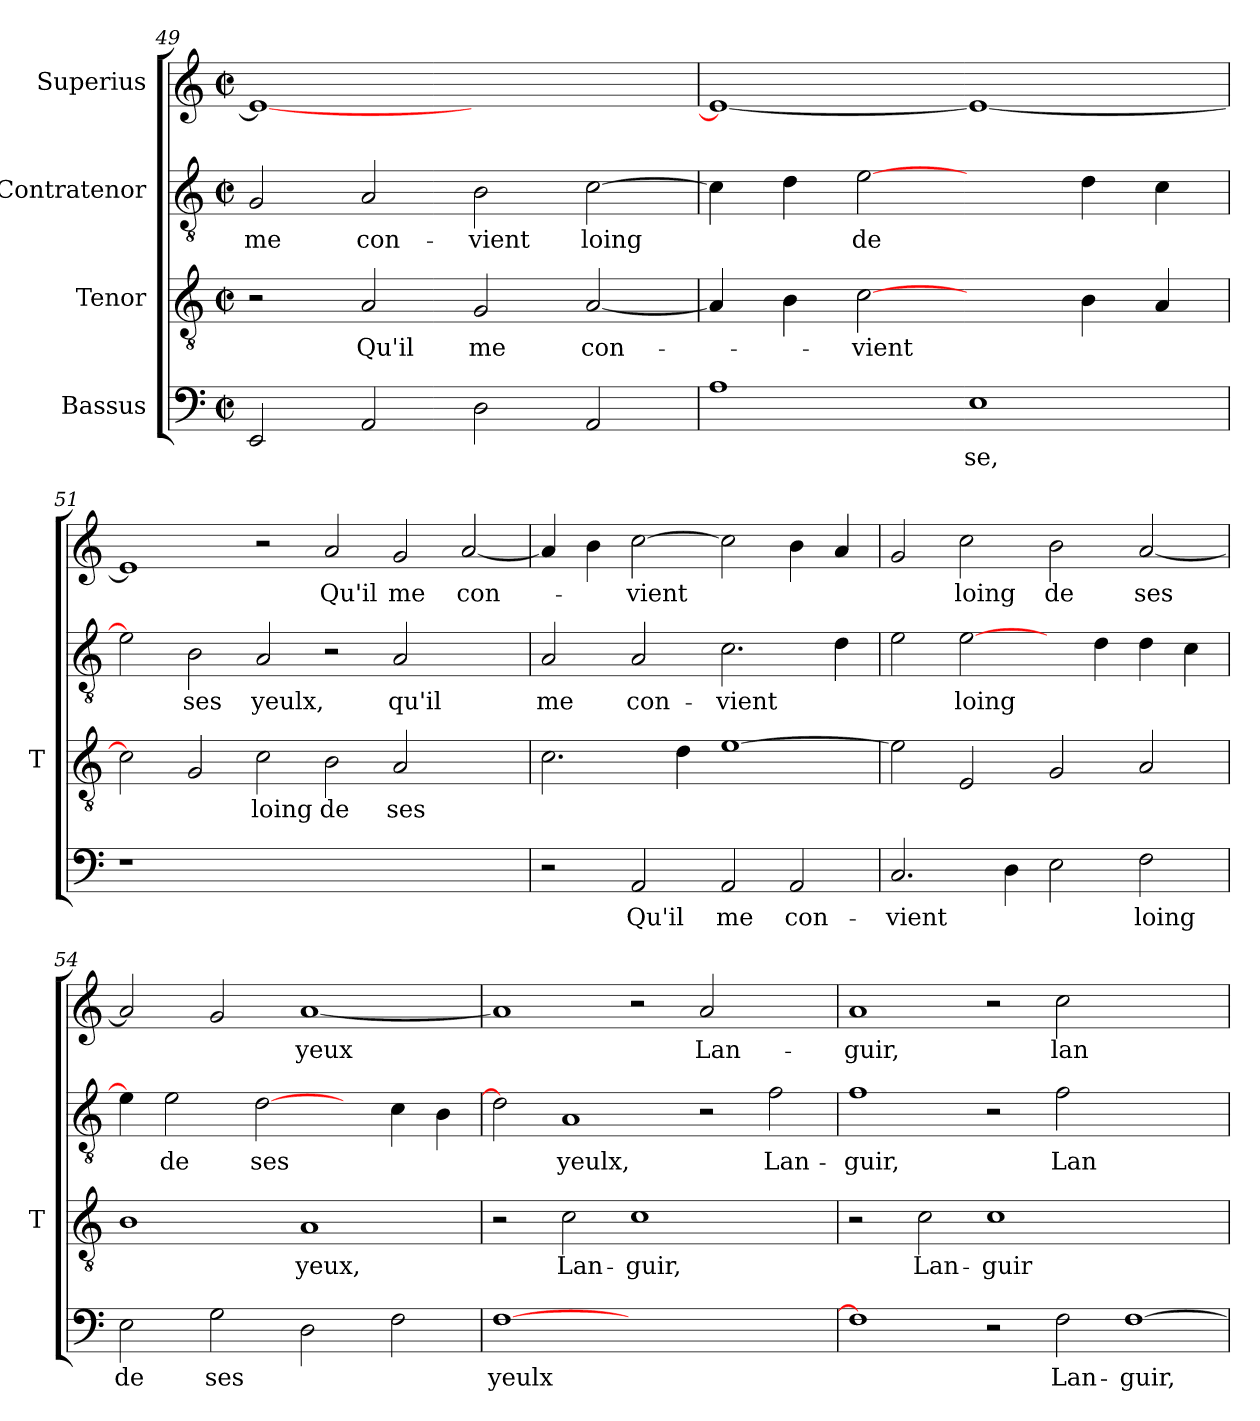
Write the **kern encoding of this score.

**kern	**text	**kern	**text	**kern	**text	**kern	**text
*part4	*part4	*part3	*part3	*part2	*part2	*part1	*part1
*staff4	*staff4	*staff3	*staff3	*staff2	*staff2	*staff1	*staff1
*I"Bassus	*	*I"Tenor	*	*I"Contratenor	*	*I"Superius	*
*	*	*I'T	*	*	*	*	*
*clefF4	*	*clefGv2	*	*clefGv2	*	*clefG2	*
*k[]	*	*k[]	*	*k[]	*	*k[]	*
*C:	*	*C:	*	*C:	*	*C:	*
*M2/2	*	*M2/2	*	*M2/2	*	*M2/2	*
*met(c|)	*	*met(c|)	*	*met(c|)	*	*met(c|)	*
=49	=49	=49	=49	=49	=49	=49	=49
2EE	.	2r	.	2G	-me	1e_	.
2AA	.	2A	-Qu'il	2A	con-	.	.
2D	.	2G	-me	2B	-vient	1ryy	.
2AA	.	[2A	con-	[2c	-loing	.	.
=50	=50	=50	=50	=50	=50	=50	=50
1A	.	4A]	.	4c]	.	1e_	.
.	.	4B	.	4d	.	.	.
.	.	[2c	-vient	[2e	-de	.	.
1E	-se,	2ryy	.	2ryy	.	1e_	.
.	.	4B	.	4d	.	.	.
.	.	4A	.	4c	.	.	.
=51	=51	=51	=51	=51	=51	=51	=51
1r	.	2c]	.	2e]	.	1e]	.
.	.	2G	.	2B	-ses	.	.
1ryy	.	2c	-loing	2A	-yeulx,	2r	.
.	.	2B	-de	2r	.	2a	-Qu'il
1ryy	.	2A	-ses	2A	-qu'il	2g	-me
.	.	2ryy	.	2ryy	.	[2a	con-
!!LO:PB:g=z
=52	=52	=52	=52	=52	=52	=52	=52
2r	.	2.c	.	2A	-me	4a]	.
.	.	.	.	.	.	4b	.
2AA	-Qu'il	.	.	2A	con-	[2cc	-vient
.	.	4d	.	.	.	.	.
2AA	-me	[1e	.	2.c	-vient	2cc]	.
2AA	con-	.	.	.	.	4b	.
.	.	.	.	4d	.	4a	.
=53	=53	=53	=53	=53	=53	=53	=53
2.C	-vient	2e]	.	2e	.	2g	.
.	.	2E	.	[2e	-loing	2cc	-loing
4D	.	.	.	.	.	.	.
2E	.	2G	.	4ryy	.	2b	-de
.	.	.	.	4d	.	.	.
2F	-loing	2A	.	4d	.	[2a	-ses
.	.	.	.	4c	.	.	.
=54	=54	=54	=54	=54	=54	=54	=54
2E	-de	1B	.	4e]	.	2a]	.
.	.	.	.	2e	-de	.	.
2G	-ses	.	.	.	.	2g	.
.	.	.	.	[2d	-ses	.	.
2D	.	1A	-yeux,	.	.	[1a	-yeux
.	.	.	.	4ryy	.	.	.
2F	.	.	.	4c	.	.	.
.	.	.	.	4B	.	.	.
=55	=55	=55	=55	=55	=55	=55	=55
[1F	-yeulx	2r	.	2d]	.	1a]	.
.	.	2c	Lan-	1A	-yeulx,	.	.
1.ryy	.	1c	-guir,	.	.	2r	.
.	.	.	.	2r	.	2a	Lan-
.	.	2ryy	.	2f	Lan-	2ryy	.
!!LO:LB:g=z
=56	=56	=56	=56	=56	=56	=56	=56
1F]	.	2r	.	1f	-guir,	1a	-guir,
.	.	2c	Lan-	.	.	.	.
2r	.	1c	-guir	2r	.	2r	.
2F	Lan-	.	.	2f	Lan-	2cc	lan-
[1F	-guir,	1ryy	.	1ryy	.	1ryy	.
=	=	=	=	=	=	=	=
*-	*-	*-	*-	*-	*-	*-	*-
